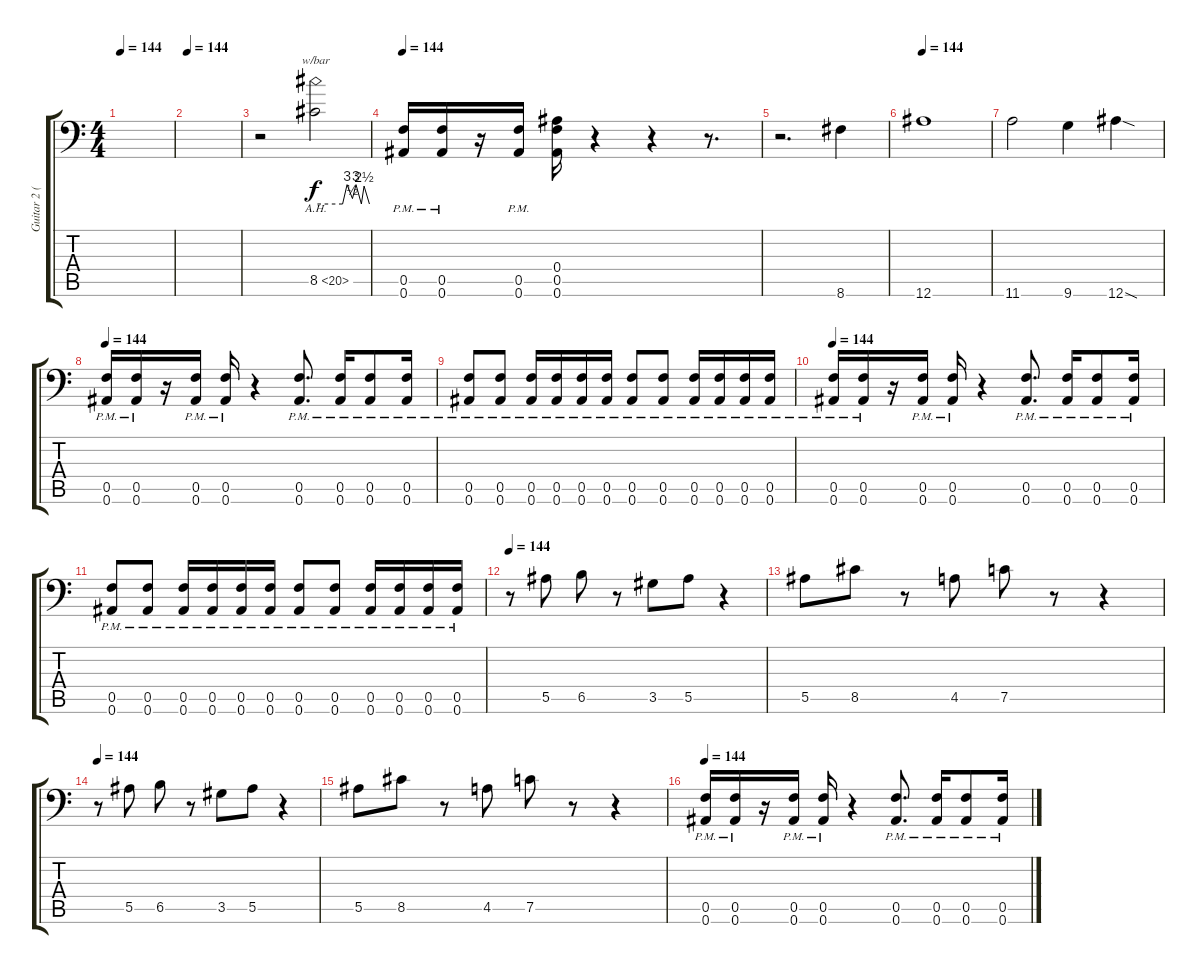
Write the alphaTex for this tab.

\track ("Guitar 2 (Left)" "Guitar 2 (") {instrument distortionguitar}
\staff {score tabs}
\tuning (C4 G3 Eb3 Bb2 F2 Bb1) {hide}
\ts (4 4)
\tempo 144
\clef f4
\ks c
|
\tempo 144
|
r.2 8.5{ah 12}.2{tbe (custom default 0 0 30 0 35 12 41 2 45 12 51 0 54 10 60 0)} |
\tempo 144
(0.5{pm} 0.6{pm}).16 (0.5{pm} 0.6{pm}).16 r.16 (0.5{pm} 0.6{pm}).16 (0.4 0.5 0.6).16 r.4 r.4 r.8{d} |
r.2{d} 8.6.4 |
\tempo 144
12.6.1 |
11.6.2 9.6.4 12.6{sod}.4 |
\tempo 144
(0.5{pm} 0.6{pm}).16 (0.5{pm} 0.6{pm}).16 r.16 (0.5{pm} 0.6{pm}).16 (0.5{pm} 0.6{pm}).16 r.4 (0.5{pm} 0.6{pm}).8{d} (0.5{pm} 0.6{pm}).16 (0.5{pm} 0.6{pm}).8 (0.5{pm} 0.6{pm}).16 |
(0.5{pm} 0.6{pm}).8 (0.5{pm} 0.6{pm}).8 (0.5{pm} 0.6{pm}).16 (0.5{pm} 0.6{pm}).16 (0.5{pm} 0.6{pm}).16 (0.5{pm} 0.6{pm}).16 (0.5{pm} 0.6{pm}).8 (0.5{pm} 0.6{pm}).8 (0.5{pm} 0.6{pm}).16 (0.5{pm} 0.6{pm}).16 (0.5{pm} 0.6{pm}).16 (0.5{pm} 0.6{pm}).16 |
\tempo 144
(0.5{pm} 0.6{pm}).16 (0.5{pm} 0.6{pm}).16 r.16 (0.5{pm} 0.6{pm}).16 (0.5{pm} 0.6{pm}).16 r.4 (0.5{pm} 0.6{pm}).8{d} (0.5{pm} 0.6{pm}).16 (0.5{pm} 0.6{pm}).8 (0.5{pm} 0.6{pm}).16 |
(0.5{pm} 0.6{pm}).8 (0.5{pm} 0.6{pm}).8 (0.5{pm} 0.6{pm}).16 (0.5{pm} 0.6{pm}).16 (0.5{pm} 0.6{pm}).16 (0.5{pm} 0.6{pm}).16 (0.5{pm} 0.6{pm}).8 (0.5{pm} 0.6{pm}).8 (0.5{pm} 0.6{pm}).16 (0.5{pm} 0.6{pm}).16 (0.5{pm} 0.6{pm}).16 (0.5{pm} 0.6{pm}).16 |
\tempo 144
r.8 5.5.8 6.5.8 r.8 3.5.8 5.5.8 r.4 |
5.5.8 8.5.8 r.8 4.5.8 7.5.8 r.8 r.4 |
\tempo 144
r.8 5.5.8 6.5.8 r.8 3.5.8 5.5.8 r.4 |
5.5.8 8.5.8 r.8 4.5.8 7.5.8 r.8 r.4 |
\tempo 144
(0.5{pm} 0.6{pm}).16 (0.5{pm} 0.6{pm}).16 r.16 (0.5{pm} 0.6{pm}).16 (0.5{pm} 0.6{pm}).16 r.4 (0.5{pm} 0.6{pm}).8{d} (0.5{pm} 0.6{pm}).16 (0.5{pm} 0.6{pm}).8 (0.5{pm} 0.6{pm}).16
